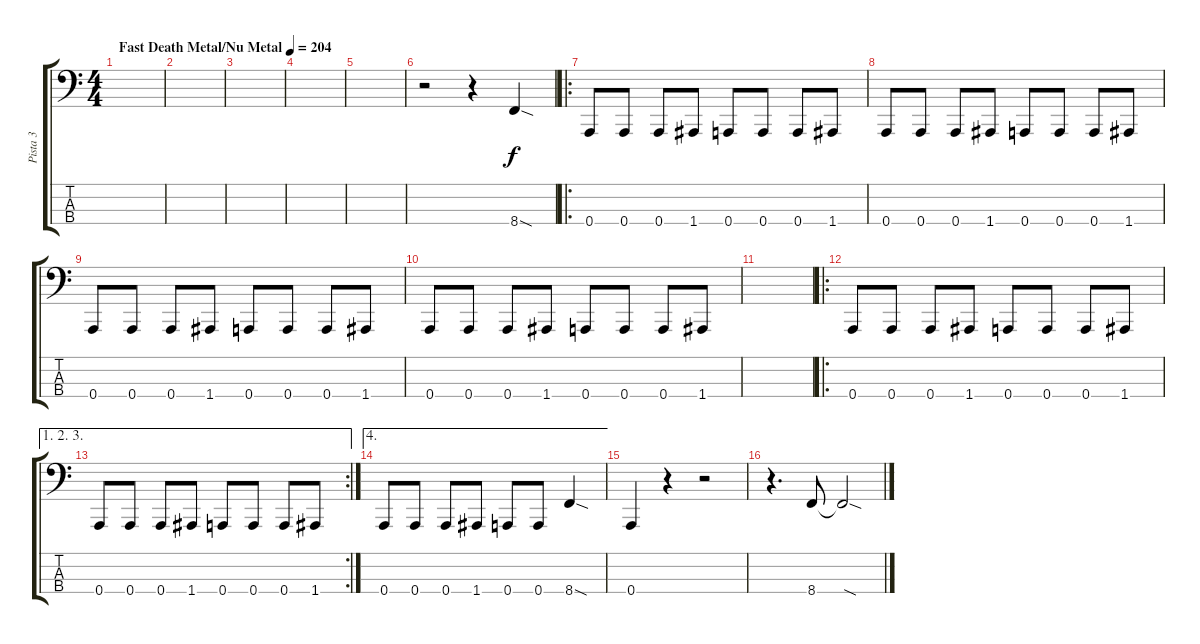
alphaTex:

\track ("Pista 3" "Pista 3") {instrument electricbassfinger}
\staff {score tabs}
\tuning (D2 A1 E1 A0) {hide}
\ts (4 4)
\tempo (204 "Fast Death Metal/Nu Metal")
\clef f4
\ks c
|
|
|
|
|
r.2 r.4 8.4{sod}.4 |
\ro
0.4.8 0.4.8 0.4.8 1.4.8 0.4.8 0.4.8 0.4.8 1.4.8 |
0.4.8 0.4.8 0.4.8 1.4.8 0.4.8 0.4.8 0.4.8 1.4.8 |
0.4.8 0.4.8 0.4.8 1.4.8 0.4.8 0.4.8 0.4.8 1.4.8 |
0.4.8 0.4.8 0.4.8 1.4.8 0.4.8 0.4.8 0.4.8 1.4.8 |
|
\ro
0.4.8 0.4.8 0.4.8 1.4.8 0.4.8 0.4.8 0.4.8 1.4.8 |
\ae (1 2 3)
\rc 2
0.4.8 0.4.8 0.4.8 1.4.8 0.4.8 0.4.8 0.4.8 1.4.8 |
\ae 4
0.4.8 0.4.8 0.4.8 1.4.8 0.4.8 0.4.8 8.4{sod}.4 |
0.4.4 r.4 r.2 |
r.4{d} 8.4.8 8.4{sod t}.2
